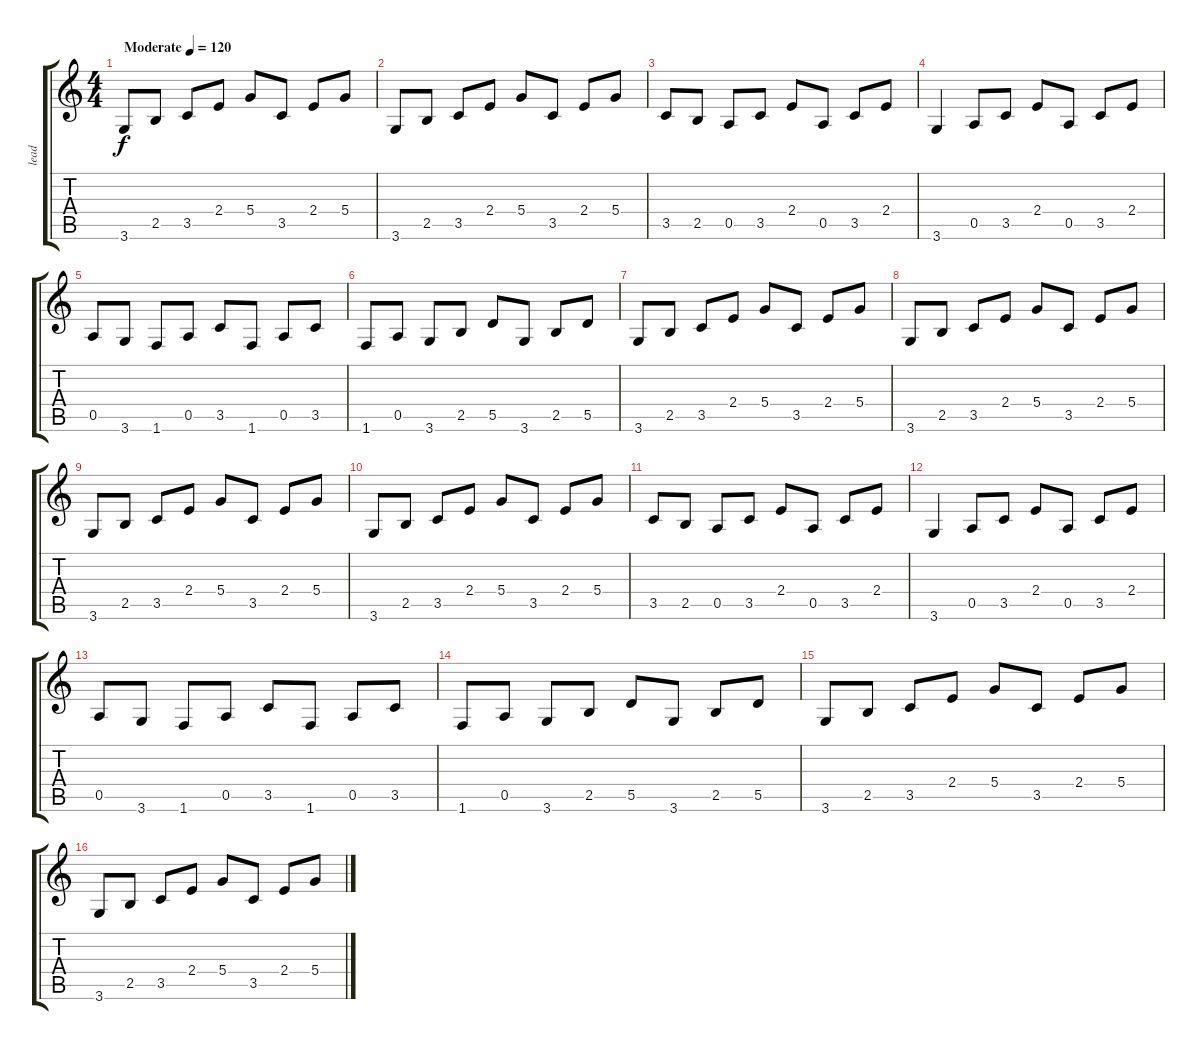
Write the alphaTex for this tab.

\track ("lead" "lead") {instrument acousticguitarsteel}
\staff {score tabs}
\tuning (E4 B3 G3 D3 A2 E2) {hide}
\ts (4 4)
\tempo (120 "Moderate")
\clef g2
\ks c
3.6.8{dy f instrument acousticguitarsteel} 2.5.8 3.5.8 2.4.8 5.4.8 3.5.8 2.4.8 5.4.8 |
3.6.8 2.5.8 3.5.8 2.4.8 5.4.8 3.5.8 2.4.8 5.4.8 |
3.5.8 2.5.8 0.5.8 3.5.8 2.4.8 0.5.8 3.5.8 2.4.8 |
3.6.4 0.5.8 3.5.8 2.4.8 0.5.8 3.5.8 2.4.8 |
0.5.8 3.6.8 1.6.8 0.5.8 3.5.8 1.6.8 0.5.8 3.5.8 |
1.6.8 0.5.8 3.6.8 2.5.8 5.5.8 3.6.8 2.5.8 5.5.8 |
3.6.8 2.5.8 3.5.8 2.4.8 5.4.8 3.5.8 2.4.8 5.4.8 |
3.6.8 2.5.8 3.5.8 2.4.8 5.4.8 3.5.8 2.4.8 5.4.8 |
3.6.8 2.5.8 3.5.8 2.4.8 5.4.8 3.5.8 2.4.8 5.4.8 |
3.6.8 2.5.8 3.5.8 2.4.8 5.4.8 3.5.8 2.4.8 5.4.8 |
3.5.8 2.5.8 0.5.8 3.5.8 2.4.8 0.5.8 3.5.8 2.4.8 |
3.6.4 0.5.8 3.5.8 2.4.8 0.5.8 3.5.8 2.4.8 |
0.5.8 3.6.8 1.6.8 0.5.8 3.5.8 1.6.8 0.5.8 3.5.8 |
1.6.8 0.5.8 3.6.8 2.5.8 5.5.8 3.6.8 2.5.8 5.5.8 |
3.6.8 2.5.8 3.5.8 2.4.8 5.4.8 3.5.8 2.4.8 5.4.8 |
3.6.8 2.5.8 3.5.8 2.4.8 5.4.8 3.5.8 2.4.8 5.4.8
